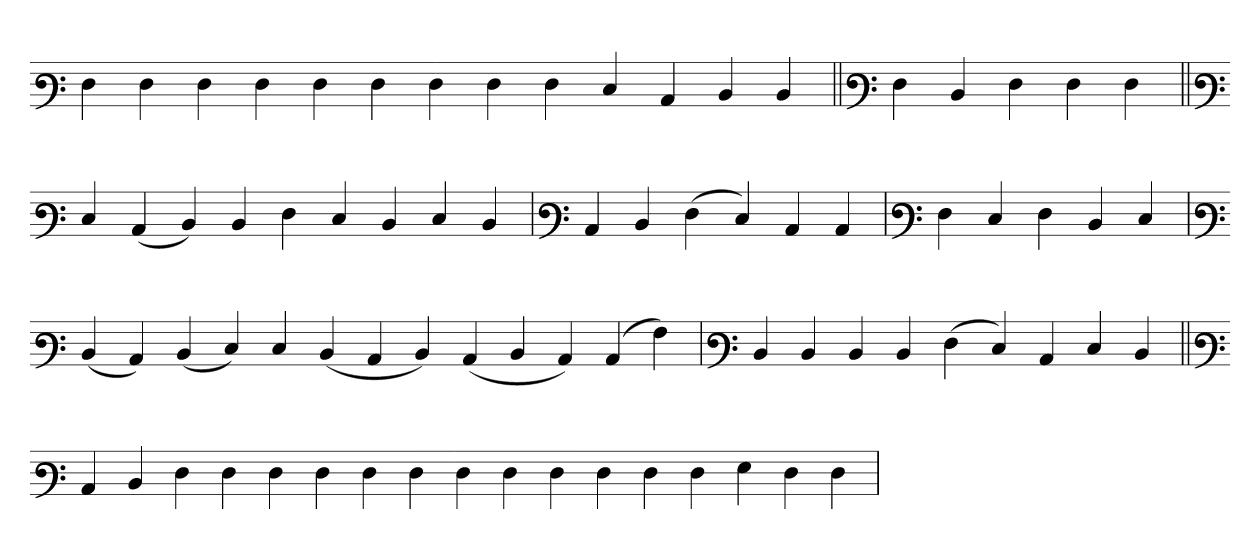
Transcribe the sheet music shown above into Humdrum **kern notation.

**kern
*part1
*staff1
*clefF3
=
4F
4F
4F
4F
4F
4F
4F
4F
4F
4E
4C
4D
4D
=||
*clefF3
4F
4D
4F
4F
4F
=||
*clefF3
4E
(4C
4D)
4D
4F
4E
4D
4E
4D
=`
*clefF3
4C
4D
(4F
4E)
4C
4C
='
*clefF3
4F
4E
4F
4D
4E
=`
*clefF3
(4D
4C)
(4D
4E)
4E
(4D
4C
4D)
(4C
4D
4C)
(4C
4A)
=`
*clefF3
4D
4D
4D
4D
(4F
4E)
4C
4E
4D
=||
*clefF3
4C
4D
4F
4F
4F
4F
4F
4F
4F
4F
4F
4F
4F
4F
4G
4F
4F
=
*-
